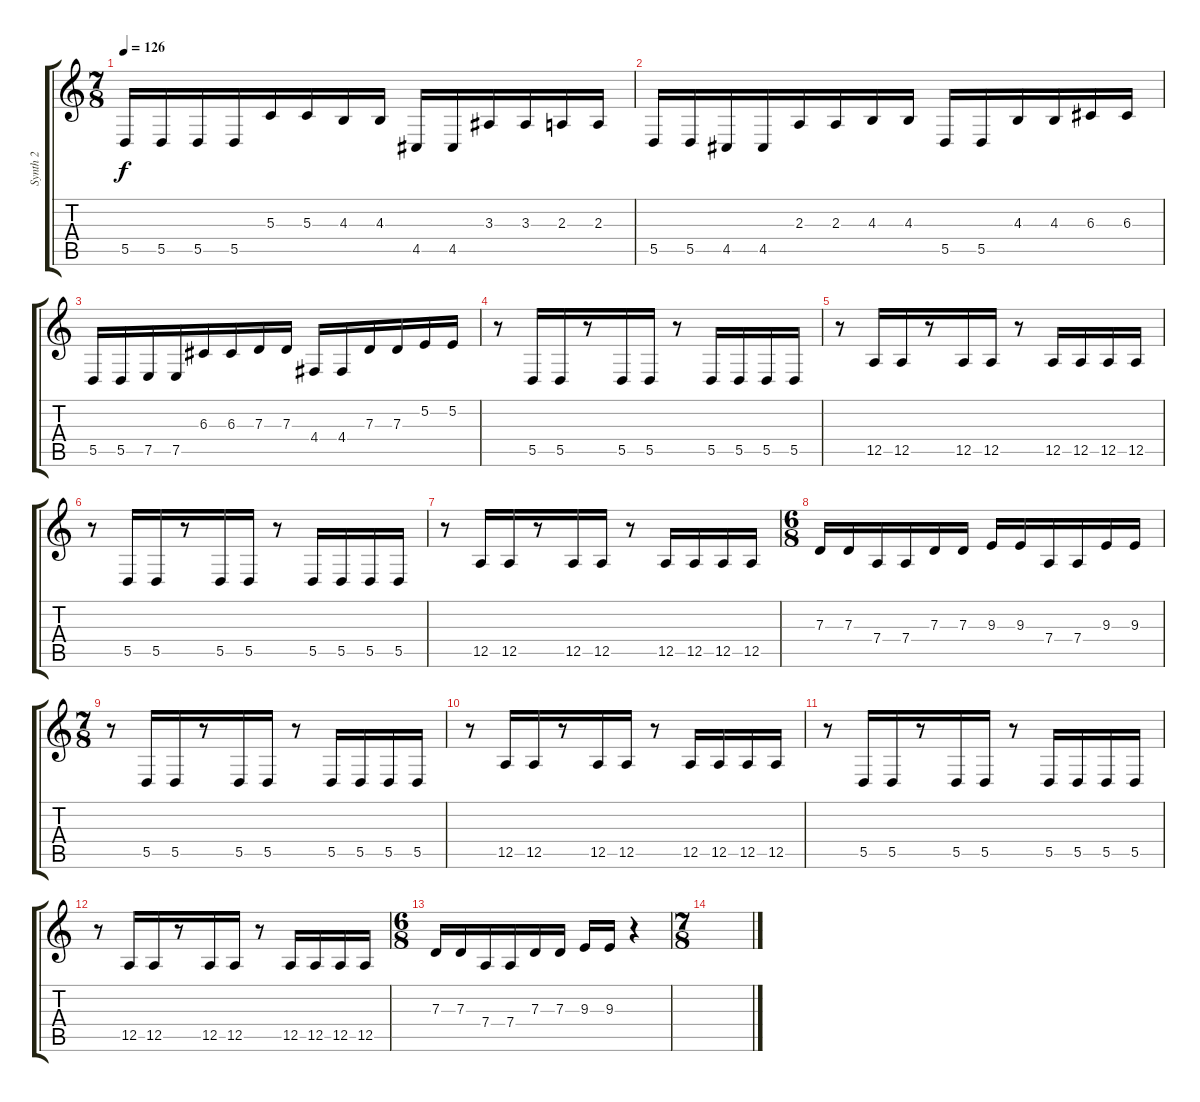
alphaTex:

\track ("Synth 2" "Synth 2") {instrument lead8bassandlead}
\staff {score tabs}
\tuning (E4 B3 G3 D3 A2 E2) {hide}
\ts (7 8)
\tempo 126
\clef g2
\ks c
5.5.16{dy f} 5.5.16 5.5.16 5.5.16 5.3.16 5.3.16 4.3.16 4.3.16 4.5.16 4.5.16 3.3.16 3.3.16 2.3.16 2.3.16 |
5.5.16 5.5.16 4.5.16 4.5.16 2.3.16 2.3.16 4.3.16 4.3.16 5.5.16 5.5.16 4.3.16 4.3.16 6.3.16 6.3.16 |
5.5.16 5.5.16 7.5.16 7.5.16 6.3.16 6.3.16 7.3.16 7.3.16 4.4.16 4.4.16 7.3.16 7.3.16 5.2.16 5.2.16 |
r.8 5.5.16 5.5.16 r.8 5.5.16 5.5.16 r.8 5.5.16 5.5.16 5.5.16 5.5.16 |
r.8 12.5.16 12.5.16 r.8 12.5.16 12.5.16 r.8 12.5.16 12.5.16 12.5.16 12.5.16 |
r.8 5.5.16 5.5.16 r.8 5.5.16 5.5.16 r.8 5.5.16 5.5.16 5.5.16 5.5.16 |
r.8 12.5.16 12.5.16 r.8 12.5.16 12.5.16 r.8 12.5.16 12.5.16 12.5.16 12.5.16 |
\ts (6 8)
7.3.16 7.3.16 7.4.16 7.4.16 7.3.16 7.3.16 9.3.16 9.3.16 7.4.16 7.4.16 9.3.16 9.3.16 |
\ts (7 8)
r.8 5.5.16 5.5.16 r.8 5.5.16 5.5.16 r.8 5.5.16 5.5.16 5.5.16 5.5.16 |
r.8 12.5.16 12.5.16 r.8 12.5.16 12.5.16 r.8 12.5.16 12.5.16 12.5.16 12.5.16 |
r.8 5.5.16 5.5.16 r.8 5.5.16 5.5.16 r.8 5.5.16 5.5.16 5.5.16 5.5.16 |
r.8 12.5.16 12.5.16 r.8 12.5.16 12.5.16 r.8 12.5.16 12.5.16 12.5.16 12.5.16 |
\ts (6 8)
7.3.16 7.3.16 7.4.16 7.4.16 7.3.16 7.3.16 9.3.16 9.3.16 r.4 |
\ts (7 8)
